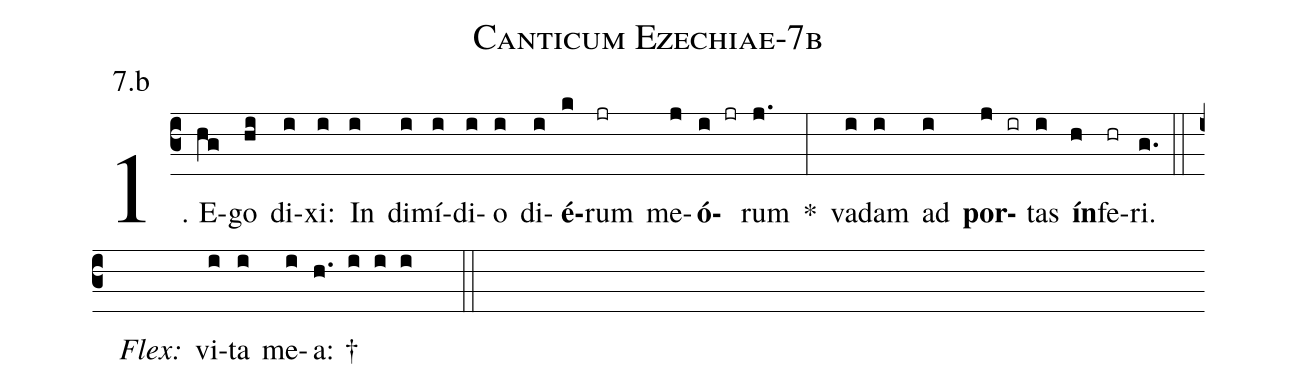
name: Canticum Ezechiae-7b;
annotation: 7.b;
%%
(c3)1. E(hg)go(hi) di(i)xi:(i) In(i) di(i)mí(i)di(i)o(i) di(i)<b>é</b>(k)rum(jr) me(j)<b>ó</b>(i jr)rum(j.) *(:) va(i)dam(i) ad(i) <b>por</b>(j ir)tas(i) <b>ín</b>(h)fe(hr)ri.(g.) (::)
<i>Flex:</i>()  vi(i)ta(i) me(i)a: †(h. i i i  ::)
